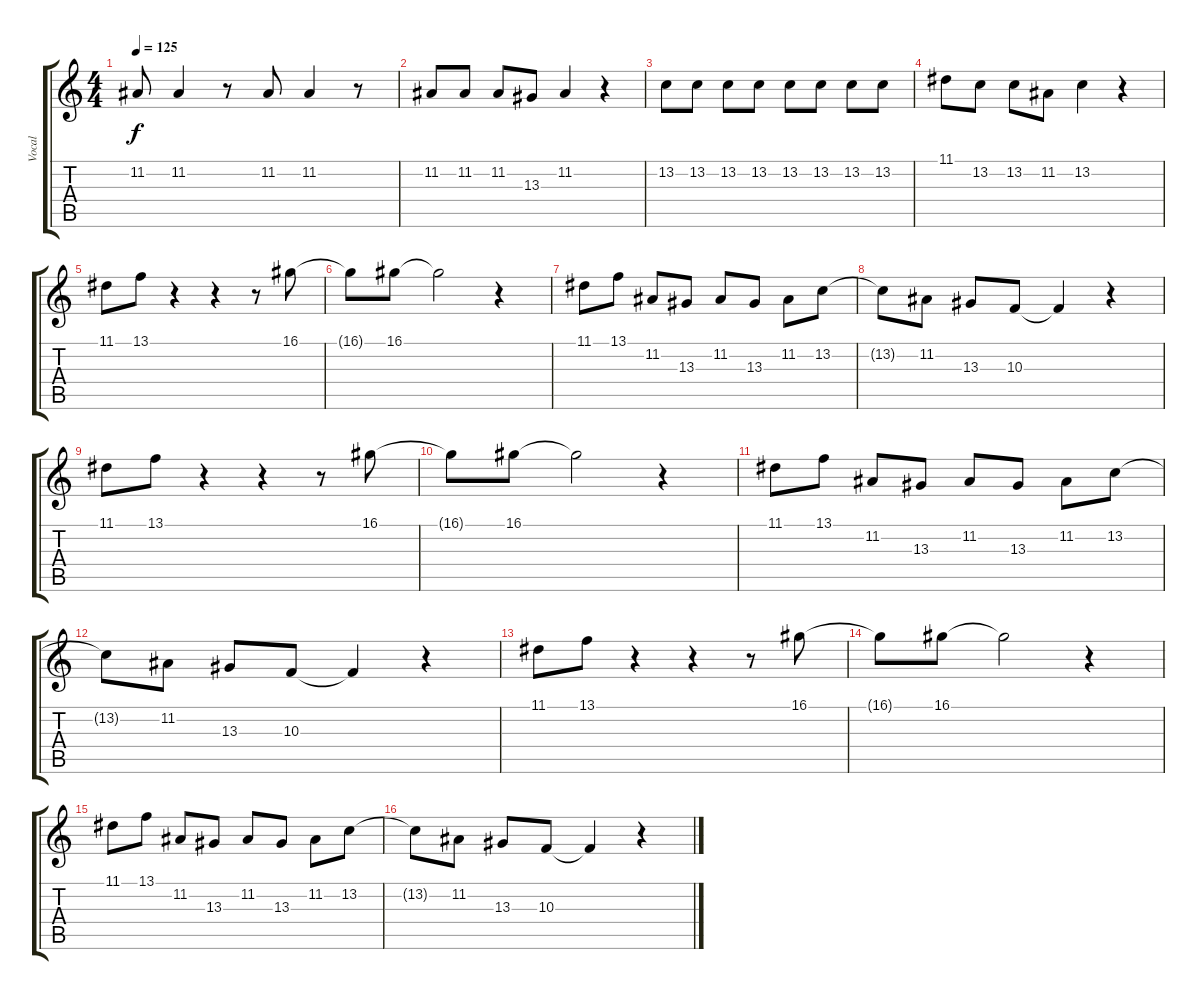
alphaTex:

\track ("Vocal" "Vocal") {instrument lead6voice}
\staff {score tabs}
\tuning (E4 B3 G3 D3 A2 E2) {hide}
\ts (4 4)
\tempo 125
\clef g2
\ks c
11.2.8{dy f} 11.2.4 r.8 11.2.8 11.2.4 r.8 |
11.2.8 11.2.8 11.2.8 13.3.8 11.2.4 r.4 |
13.2.8 13.2.8 13.2.8 13.2.8 13.2.8 13.2.8 13.2.8 13.2.8 |
11.1.8 13.2.8 13.2.8 11.2.8 13.2.4 r.4 |
11.1.8 13.1.8 r.4 r.4 r.8 16.1.8 |
16.1{t}.8 16.1.8 16.1{t}.2 r.4 |
11.1.8 13.1.8 11.2.8 13.3.8 11.2.8 13.3.8 11.2.8 13.2.8 |
13.2{t}.8 11.2.8 13.3.8 10.3.8 10.3{t}.4 r.4 |
11.1.8 13.1.8 r.4 r.4 r.8 16.1.8 |
16.1{t}.8 16.1.8 16.1{t}.2 r.4 |
11.1.8 13.1.8 11.2.8 13.3.8 11.2.8 13.3.8 11.2.8 13.2.8 |
13.2{t}.8 11.2.8 13.3.8 10.3.8 10.3{t}.4 r.4 |
11.1.8 13.1.8 r.4 r.4 r.8 16.1.8 |
16.1{t}.8 16.1.8 16.1{t}.2 r.4 |
11.1.8 13.1.8 11.2.8 13.3.8 11.2.8 13.3.8 11.2.8 13.2.8 |
13.2{t}.8 11.2.8 13.3.8 10.3.8 10.3{t}.4 r.4
